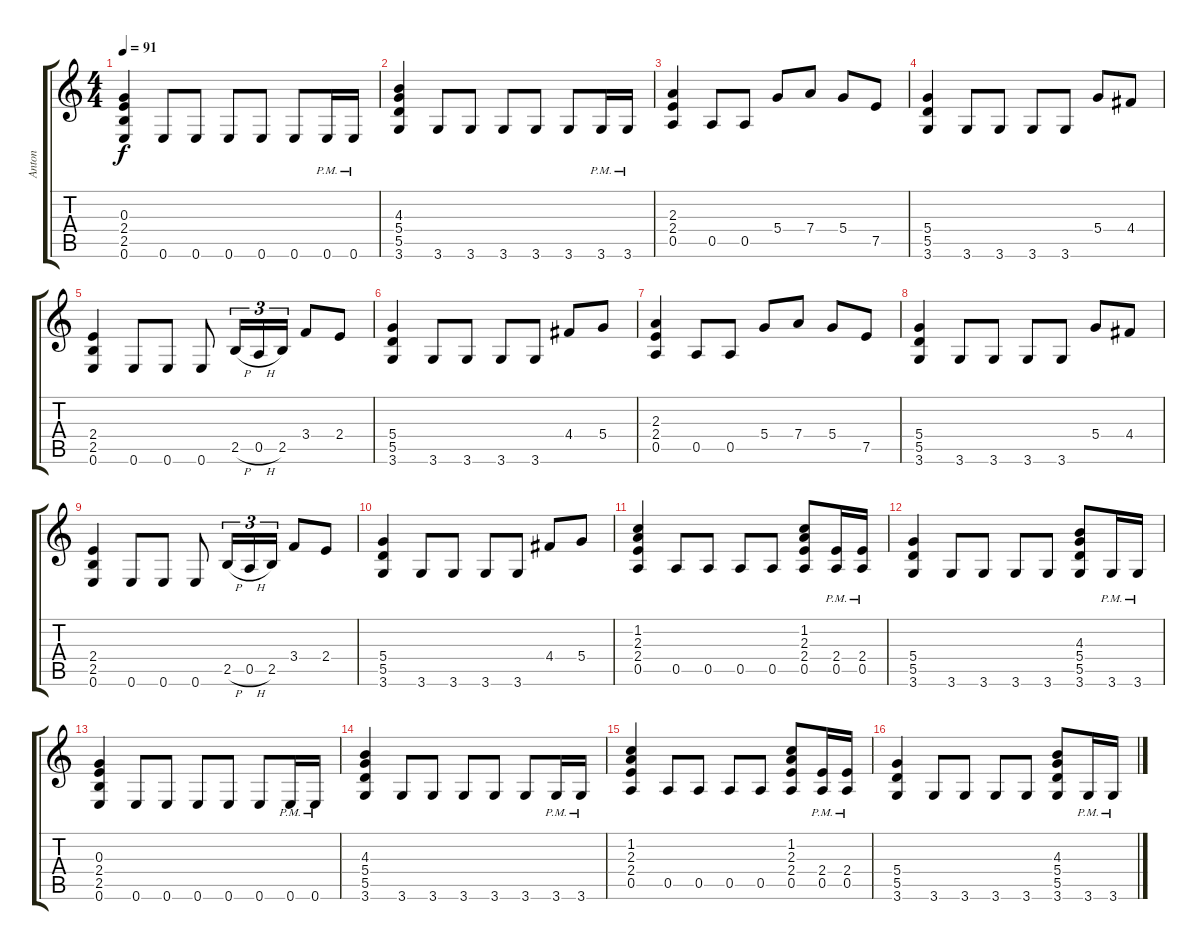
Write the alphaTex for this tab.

\track ("Anton" "Anton") {instrument acousticguitarsteel}
\staff {score tabs}
\tuning (E4 B3 G3 D3 A2 E2) {hide}
\ts (4 4)
\tempo 91
\clef g2
\ks c
(0.3 2.4 2.5 0.6).4{dy f} 0.6.8 0.6.8 0.6.8 0.6.8 0.6.8 0.6{pm}.16 0.6{pm}.16 |
(4.3 5.4 5.5 3.6).4 3.6.8 3.6.8 3.6.8 3.6.8 3.6.8 3.6{pm}.16 3.6{pm}.16 |
(2.3 2.4 0.5).4 0.5.8 0.5.8 5.4.8 7.4.8 5.4.8 7.5.8 |
(5.4 5.5 3.6).4 3.6.8 3.6.8 3.6.8 3.6.8 5.4.8 4.4.8 |
(2.4 2.5 0.6).4 0.6.8 0.6.8 0.6.8 2.5{h}.16{tu (3 2)} 0.5{h}.16{tu (3 2)} 2.5.16{tu (3 2)} 3.4.8 2.4.8 |
(5.4 5.5 3.6).4 3.6.8 3.6.8 3.6.8 3.6.8 4.4.8 5.4.8 |
(2.3 2.4 0.5).4 0.5.8 0.5.8 5.4.8 7.4.8 5.4.8 7.5.8 |
(5.4 5.5 3.6).4 3.6.8 3.6.8 3.6.8 3.6.8 5.4.8 4.4.8 |
(2.4 2.5 0.6).4 0.6.8 0.6.8 0.6.8 2.5{h}.16{tu (3 2)} 0.5{h}.16{tu (3 2)} 2.5.16{tu (3 2)} 3.4.8 2.4.8 |
(5.4 5.5 3.6).4 3.6.8 3.6.8 3.6.8 3.6.8 4.4.8 5.4.8 |
(1.2 2.3 2.4 0.5).4{instrument distortionguitar} 0.5.8 0.5.8 0.5.8 0.5.8 (1.2 2.3 2.4 0.5).8 (2.4{pm} 0.5{pm}).16 (2.4{pm} 0.5{pm}).16 |
(5.4 5.5 3.6).4 3.6.8 3.6.8 3.6.8 3.6.8 (4.3 5.4 5.5 3.6).8 3.6{pm}.16 3.6{pm}.16 |
(0.3 2.4 2.5 0.6).4 0.6.8 0.6.8 0.6.8 0.6.8 0.6.8 0.6{pm}.16 0.6{pm}.16 |
(4.3 5.4 5.5 3.6).4 3.6.8 3.6.8 3.6.8 3.6.8 3.6.8 3.6{pm}.16 3.6{pm}.16 |
(1.2 2.3 2.4 0.5).4{instrument distortionguitar} 0.5.8 0.5.8 0.5.8 0.5.8 (1.2 2.3 2.4 0.5).8 (2.4{pm} 0.5{pm}).16 (2.4{pm} 0.5{pm}).16 |
(5.4 5.5 3.6).4 3.6.8 3.6.8 3.6.8 3.6.8 (4.3 5.4 5.5 3.6).8 3.6{pm}.16 3.6{pm}.16
